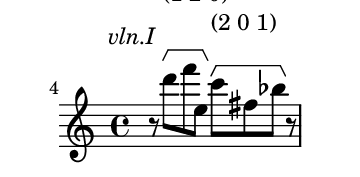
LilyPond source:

\version "2.10.33"

\include "../config/lib.ly"

\score {
  \new Staff {
    \time 4/4
    \relative c''' {
      \set Score.currentBarNumber = #4
      \bar ""
      \bracketUp
      \once \override TextScript #'extra-offset = #'( -4 . 0 )
      r8^\markup{\italic{vln.I}}
      \override TextScript #'extra-offset = #'( 0 . 2 )
      d\startGroup^\markup{(1 2 0)} f e,\stopGroup
      c'\startGroup^\markup{(2 0 1)} fis, bes\stopGroup r
    }
  }
  \layout {
    \context {
      \Staff \consists "Horizontal_bracket_engraver"
    }
  }
}
\paper {
  paper-width = 6.1\cm
  paper-height = 3\cm
  line-width = 6\cm
  top-margin = -.1\cm
  left-margin = .1\cm
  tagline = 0
  indent = 0
}
